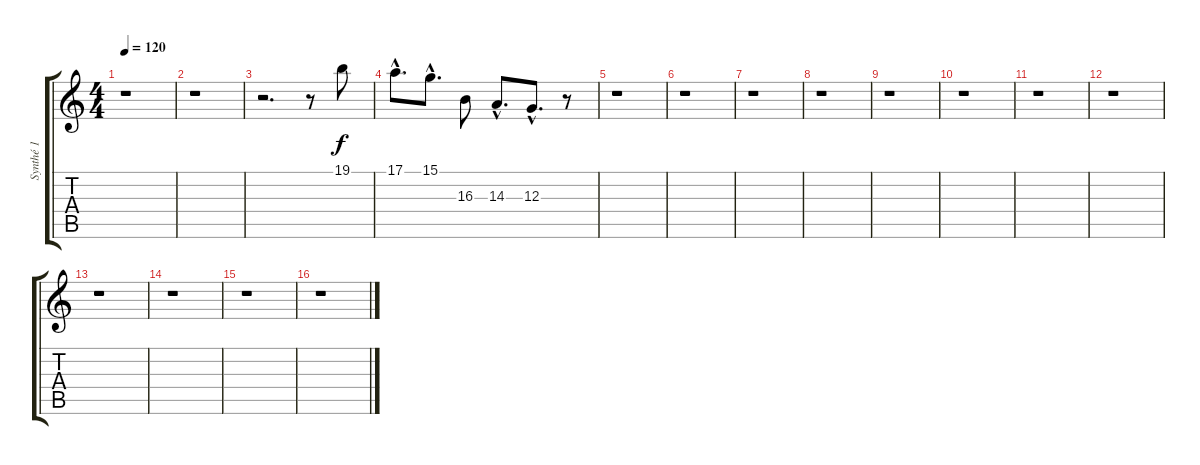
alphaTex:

\track ("Synthé 1" "Synthé 1") {instrument fx4atmosphere}
\staff {score tabs}
\tuning (E4 B3 G3 D3 A2 E2) {hide}
\ts (4 4)
\tempo 120
\clef g2
\ks c
r.1{dy f} |
r.1 |
r.2{d} r.8 19.1.8 |
17.1{hac}.8{d} 15.1{hac}.8{d} 16.3.8 14.3{hac}.8{d} 12.3{hac}.8{d} r.8 |
r.1 |
r.1 |
r.1 |
r.1 |
r.1 |
r.1 |
r.1 |
r.1 |
r.1 |
r.1 |
r.1 |
r.1
